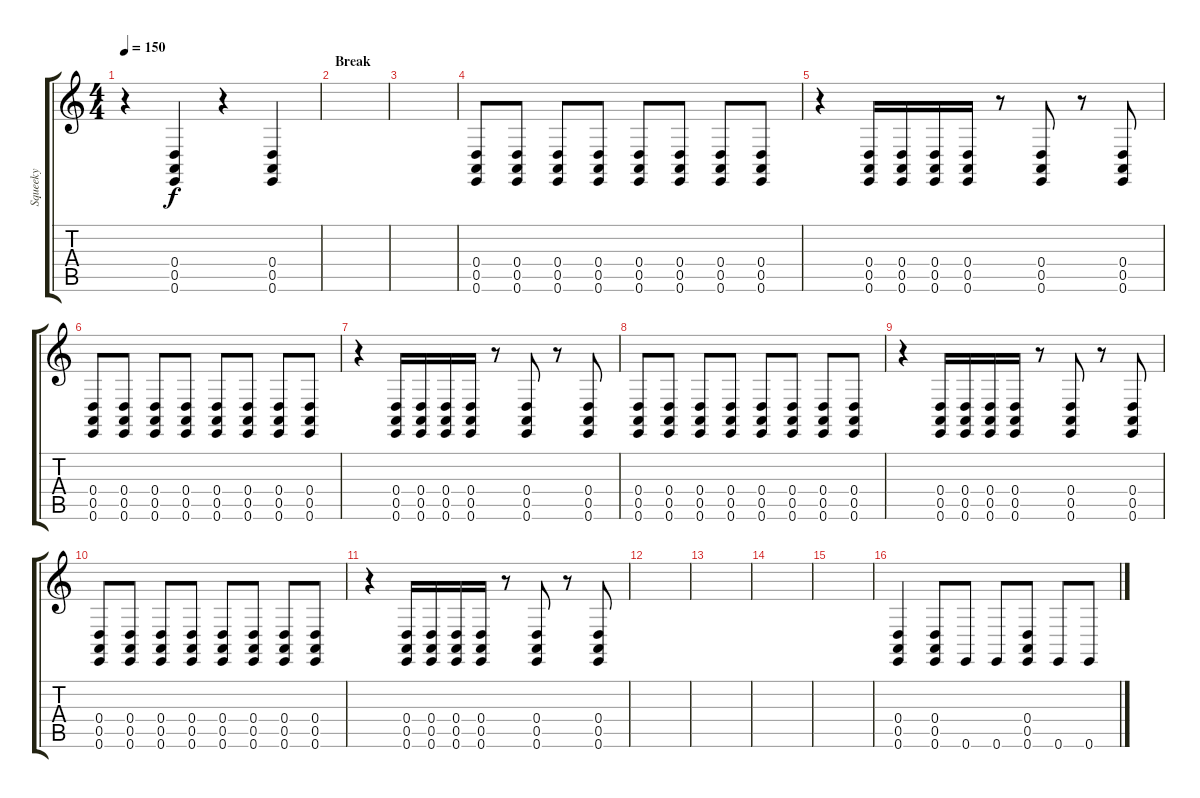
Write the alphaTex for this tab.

\track ("Squeeky" "Squeeky") {instrument melodictom}
\staff {score tabs}
\tuning (E4 B3 G3 D3 A2 E2) {hide}
\ts (4 4)
\tempo 150
\clef g2
\ks c
r.4{dy f} (0.4 0.5 0.6).4 r.4 (0.4 0.5 0.6).4 |
\section ("" "Break")
|
|
(0.4 0.5 0.6).8 (0.4 0.5 0.6).8 (0.4 0.5 0.6).8 (0.4 0.5 0.6).8 (0.4 0.5 0.6).8 (0.4 0.5 0.6).8 (0.4 0.5 0.6).8 (0.4 0.5 0.6).8 |
r.4 (0.4 0.5 0.6).16 (0.4 0.5 0.6).16 (0.4 0.5 0.6).16 (0.4 0.5 0.6).16 r.8 (0.4 0.5 0.6).8 r.8 (0.4 0.5 0.6).8 |
(0.4 0.5 0.6).8 (0.4 0.5 0.6).8 (0.4 0.5 0.6).8 (0.4 0.5 0.6).8 (0.4 0.5 0.6).8 (0.4 0.5 0.6).8 (0.4 0.5 0.6).8 (0.4 0.5 0.6).8 |
r.4 (0.4 0.5 0.6).16 (0.4 0.5 0.6).16 (0.4 0.5 0.6).16 (0.4 0.5 0.6).16 r.8 (0.4 0.5 0.6).8 r.8 (0.4 0.5 0.6).8 |
(0.4 0.5 0.6).8 (0.4 0.5 0.6).8 (0.4 0.5 0.6).8 (0.4 0.5 0.6).8 (0.4 0.5 0.6).8 (0.4 0.5 0.6).8 (0.4 0.5 0.6).8 (0.4 0.5 0.6).8 |
r.4 (0.4 0.5 0.6).16 (0.4 0.5 0.6).16 (0.4 0.5 0.6).16 (0.4 0.5 0.6).16 r.8 (0.4 0.5 0.6).8 r.8 (0.4 0.5 0.6).8 |
(0.4 0.5 0.6).8 (0.4 0.5 0.6).8 (0.4 0.5 0.6).8 (0.4 0.5 0.6).8 (0.4 0.5 0.6).8 (0.4 0.5 0.6).8 (0.4 0.5 0.6).8 (0.4 0.5 0.6).8 |
r.4 (0.4 0.5 0.6).16 (0.4 0.5 0.6).16 (0.4 0.5 0.6).16 (0.4 0.5 0.6).16 r.8 (0.4 0.5 0.6).8 r.8 (0.4 0.5 0.6).8 |
|
|
|
|
(0.4 0.5 0.6).4 (0.4 0.5 0.6).8 0.6.8 0.6.8 (0.4 0.5 0.6).8 0.6.8 0.6.8
